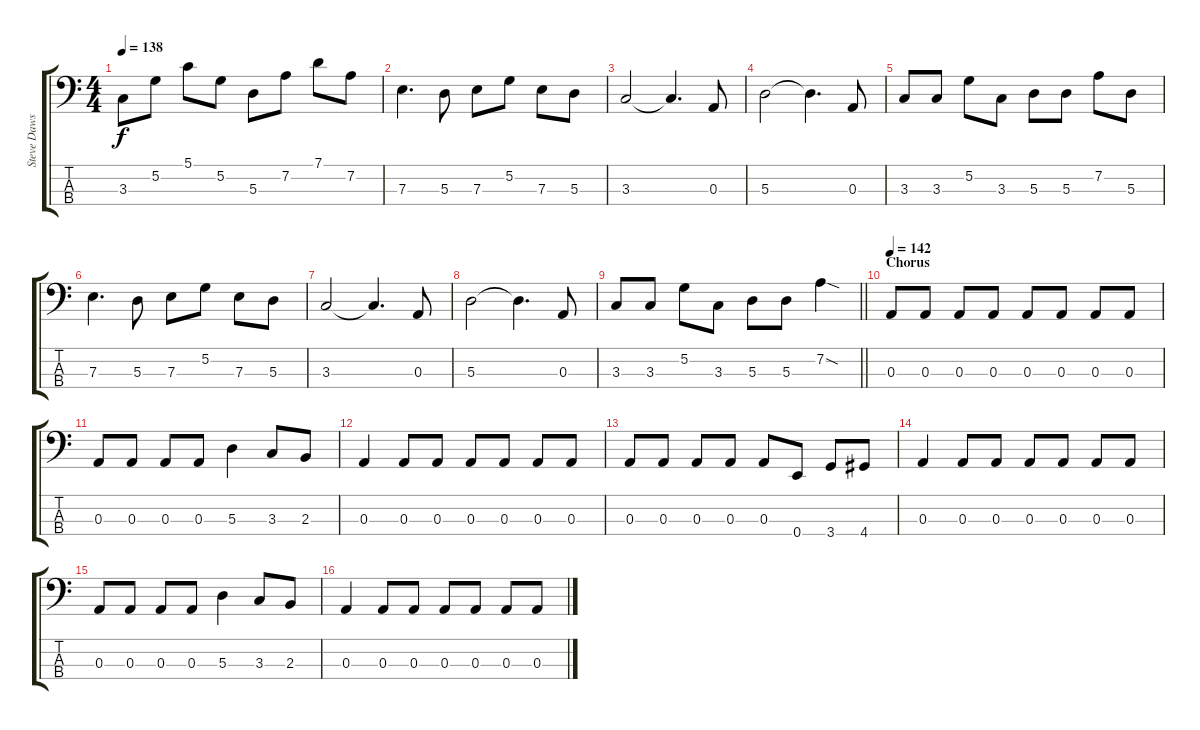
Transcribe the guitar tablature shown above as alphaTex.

\track ("Steve Dawson (Bass)" "Steve Daws") {instrument electricbassfinger}
\staff {score tabs}
\tuning (G2 D2 A1 E1) {hide}
\ts (4 4)
\tempo 138
\clef f4
\ks c
3.3.8{dy f} 5.2.8 5.1.8 5.2.8 5.3.8 7.2.8 7.1.8 7.2.8 |
7.3.4{d} 5.3.8 7.3.8 5.2.8 7.3.8 5.3.8 |
3.3.2 3.3{t}.4{d} 0.3.8 |
5.3.2 5.3{t}.4{d} 0.3.8 |
3.3.8 3.3.8 5.2.8 3.3.8 5.3.8 5.3.8 7.2.8 5.3.8 |
7.3.4{d} 5.3.8 7.3.8 5.2.8 7.3.8 5.3.8 |
3.3.2 3.3{t}.4{d} 0.3.8 |
5.3.2 5.3{t}.4{d} 0.3.8 |
\barLineRight lightlight
3.3.8 3.3.8 5.2.8 3.3.8 5.3.8 5.3.8 7.2{sod}.4 |
\section ("" "Chorus")
\tempo 142
0.3.8 0.3.8 0.3.8 0.3.8 0.3.8 0.3.8 0.3.8 0.3.8 |
0.3.8 0.3.8 0.3.8 0.3.8 5.3.4 3.3.8 2.3.8 |
0.3.4 0.3.8 0.3.8 0.3.8 0.3.8 0.3.8 0.3.8 |
0.3.8 0.3.8 0.3.8 0.3.8 0.3.8 0.4.8 3.4.8 4.4.8 |
0.3.4 0.3.8 0.3.8 0.3.8 0.3.8 0.3.8 0.3.8 |
0.3.8 0.3.8 0.3.8 0.3.8 5.3.4 3.3.8 2.3.8 |
0.3.4 0.3.8 0.3.8 0.3.8 0.3.8 0.3.8 0.3.8
